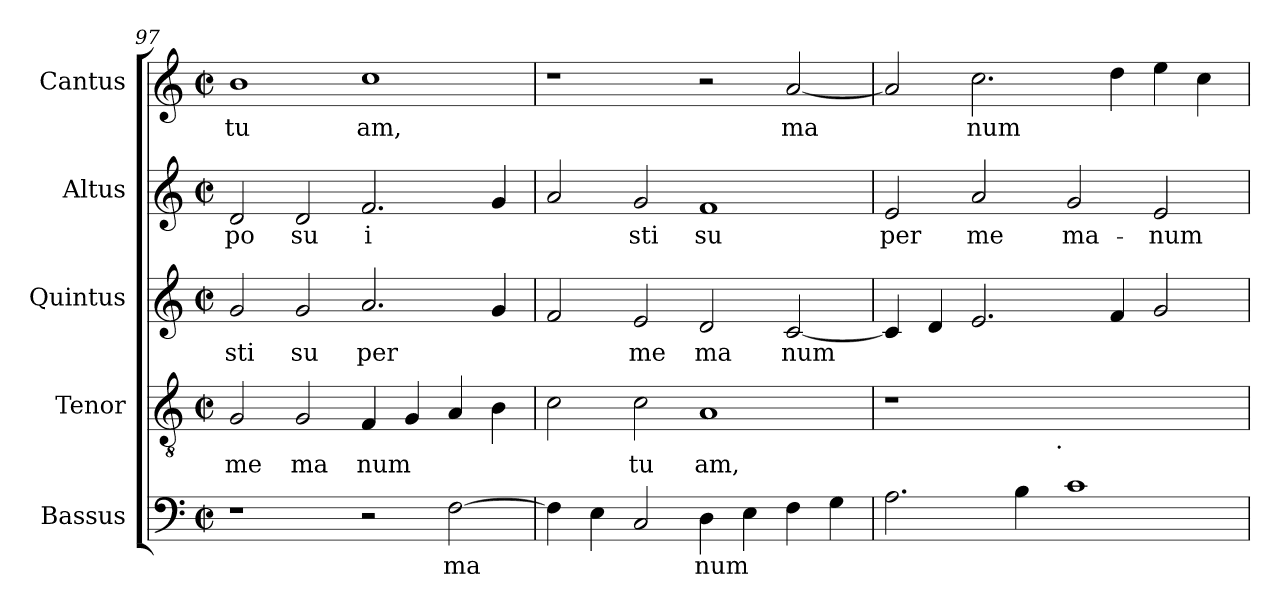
**kern	**text	**kern	**text	**kern	**text	**kern	**text	**kern	**text
*part5	*part5	*part4	*part4	*part3	*part3	*part2	*part2	*part1	*part1
*staff5	*staff5	*staff4	*staff4	*staff3	*staff3	*staff2	*staff2	*staff1	*staff1
*I"Bassus	*	*I"Tenor	*	*I"Quintus	*	*I"Altus	*	*I"Cantus	*
*clefF4	*	*clefGv2	*	*clefG2	*	*clefG2	*	*clefG2	*
*k[]	*	*k[]	*	*k[]	*	*k[]	*	*k[]	*
*C:	*	*C:	*	*C:	*	*C:	*	*C:	*
*M2/2	*	*M2/2	*	*M2/2	*	*M2/2	*	*M2/2	*
*met(c|)	*	*met(c|)	*	*met(c|)	*	*met(c|)	*	*met(c|)	*
=97	=97	=97	=97	=97	=97	=97	=97	=97	=97
!	!	!	!LO:LY:b:cj	!	!LO:LY:b:cj	!	!LO:LY:b:cj	!	!LO:LY:b:cj
1r	.	2G/	me	2g/	sti	2d/	po	1b	tu
!	!	!	!LO:LY:b:cj	!	!LO:LY:b:cj	!	!LO:LY:b:cj	!	!
.	.	2G/	ma	2g/	su	2d/	su	.	.
!	!	!	!LO:LY:b:cj	!	!LO:LY:b:cj	!	!LO:LY:b:cj	!	!LO:LY:b:cj
2r	.	4F/	num	2.a/	per	2.f/	i	1cc	am,
!	!	!	!LO:LY:b:cj	!	!	!	!	!	!
.	.	4G/	.	.	.	.	.	.	.
!	!LO:LY:b:cj	!	!LO:LY:b:cj	!	!	!	!	!	!
[>2F\	ma	4A/	.	.	.	.	.	.	.
!	!	!	!LO:LY:b:cj	!	!LO:LY:b:cj	!	!LO:LY:b:cj	!	!
.	.	4B\	.	4g/	.	4g/	.	.	.
=98	=98	=98	=98	=98	=98	=98	=98	=98	=98
!	!LO:LY:b:cj	!	!LO:LY:b:cj	!	!LO:LY:b:cj	!	!LO:LY:b:cj	!	!
4F\]	.	2c\	.	2f/	.	2a/	.	1r	.
!	!LO:LY:b:cj	!	!	!	!	!	!	!	!
4E\	.	.	.	.	.	.	.	.	.
!	!LO:LY:b:cj	!	!LO:LY:b:cj	!	!LO:LY:b:cj	!	!LO:LY:b:cj	!	!
2C/	.	2c\	tu	2e/	me	2g/	sti	.	.
!	!LO:LY:b:cj	!	!LO:LY:b:cj	!	!LO:LY:b:cj	!	!LO:LY:b:cj	!	!
4D\	num	1A	am,	2d/	ma	1f	su	2r	.
!	!LO:LY:b:cj	!	!	!	!	!	!	!	!
4E\	.	.	.	.	.	.	.	.	.
!	!LO:LY:b:cj	!	!	!	!LO:LY:b:cj	!	!	!	!LO:LY:b:cj
4F\	.	.	.	[<2c/	num	.	.	[<2a/	ma
!	!LO:LY:b:cj	!	!	!	!	!	!	!	!
4G\	.	.	.	.	.	.	.	.	.
!!LO:LB:g=z
=99	=99	=99	=99	=99	=99	=99	=99	=99	=99
!	!LO:LY:b:cj	!	!	!	!LO:LY:b:cj	!	!LO:LY:b:cj	!	!LO:LY:b:cj
*	*	*^	*	*	*	*	*	*	*
2.A\	.	1r	2ryy	.	4c/]	.	2e/	per	2a/]	.
!	!	!	!	!	!	!LO:LY:b:cj	!	!	!	!
.	.	.	.	.	4d/	.	.	.	.	.
!	!	!	!	!	!	!LO:LY:b:cj	!	!LO:LY:b:cj	!	!LO:LY:b:cj
.	.	.	4...ryy	.	2.e/	.	2a/	me	2.cc\	num
!	!LO:LY:b:cj	!	!	!	!	!	!	!	!	!
4B\	.	.	.	.	.	.	.	.	.	.
!	!	!	!LO:TX:b:t=.	!	!	!	!	!	!	!
.	.	.	1ryy	.	.	.	.	.	.	.
!	!LO:LY:b:cj	!	!	!	!	!	!	!LO:LY:b:cj	!	!
1c	.	1ryy	.	.	.	.	2g/	ma-	.	.
!	!	!	!	!	!	!LO:LY:b:cj	!	!	!	!LO:LY:b:cj
.	.	.	.	.	4f/	.	.	.	4dd\	.
!	!	!	!	!	!	!LO:LY:b:cj	!	!LO:LY:b:cj	!	!LO:LY:b:cj
.	.	.	.	.	2g/	.	2e/	-num	4ee\	.
!	!	!	!	!	!	!	!	!	!	!LO:LY:b:cj
.	.	.	.	.	.	.	.	.	4cc\	.
.	.	.	32ryy	.	.	.	.	.	.	.
*	*	*v	*v	*	*	*	*	*	*	*
=	=	=	=	=	=	=	=	=	=
*-	*-	*-	*-	*-	*-	*-	*-	*-	*-
